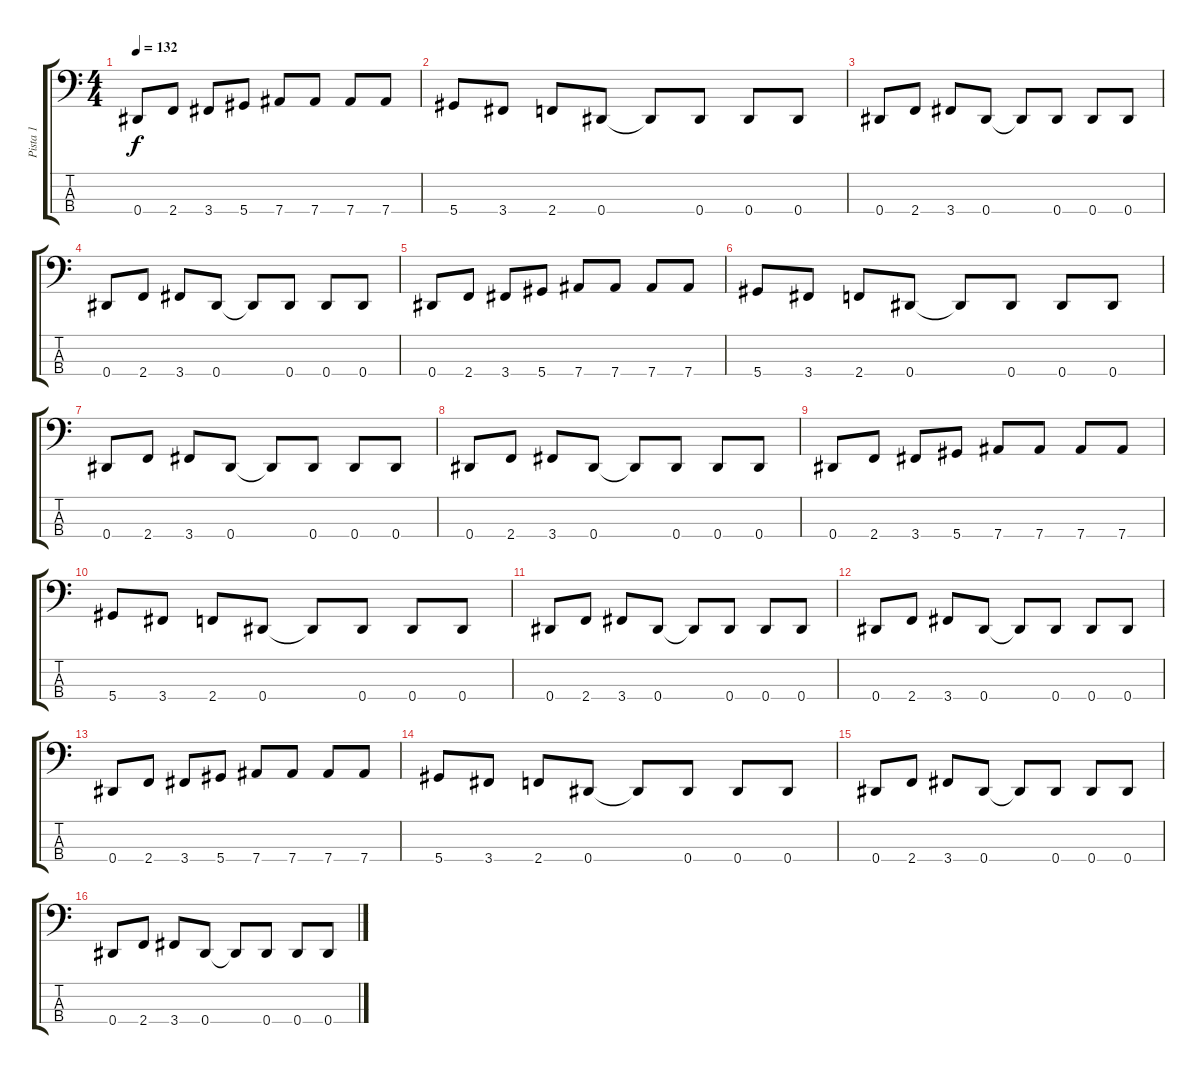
\track ("Pista 1" "Pista 1") {instrument electricbassfinger}
\staff {score tabs}
\tuning (G2 D2 A1 Eb1) {hide}
\ts (4 4)
\tempo 132
\clef f4
\ks c
0.4.8{dy f} 2.4.8 3.4.8 5.4.8 7.4.8 7.4.8 7.4.8 7.4.8 |
5.4.8 3.4.8 2.4.8 0.4.8 0.4{t}.8 0.4.8 0.4.8 0.4.8 |
0.4.8 2.4.8 3.4.8 0.4.8 0.4{t}.8 0.4.8 0.4.8 0.4.8 |
0.4.8 2.4.8 3.4.8 0.4.8 0.4{t}.8 0.4.8 0.4.8 0.4.8 |
0.4.8 2.4.8 3.4.8 5.4.8 7.4.8 7.4.8 7.4.8 7.4.8 |
5.4.8 3.4.8 2.4.8 0.4.8 0.4{t}.8 0.4.8 0.4.8 0.4.8 |
0.4.8 2.4.8 3.4.8 0.4.8 0.4{t}.8 0.4.8 0.4.8 0.4.8 |
0.4.8 2.4.8 3.4.8 0.4.8 0.4{t}.8 0.4.8 0.4.8 0.4.8 |
0.4.8 2.4.8 3.4.8 5.4.8 7.4.8 7.4.8 7.4.8 7.4.8 |
5.4.8 3.4.8 2.4.8 0.4.8 0.4{t}.8 0.4.8 0.4.8 0.4.8 |
0.4.8 2.4.8 3.4.8 0.4.8 0.4{t}.8 0.4.8 0.4.8 0.4.8 |
0.4.8 2.4.8 3.4.8 0.4.8 0.4{t}.8 0.4.8 0.4.8 0.4.8 |
0.4.8 2.4.8 3.4.8 5.4.8 7.4.8 7.4.8 7.4.8 7.4.8 |
5.4.8 3.4.8 2.4.8 0.4.8 0.4{t}.8 0.4.8 0.4.8 0.4.8 |
0.4.8 2.4.8 3.4.8 0.4.8 0.4{t}.8 0.4.8 0.4.8 0.4.8 |
0.4.8 2.4.8 3.4.8 0.4.8 0.4{t}.8 0.4.8 0.4.8 0.4.8
